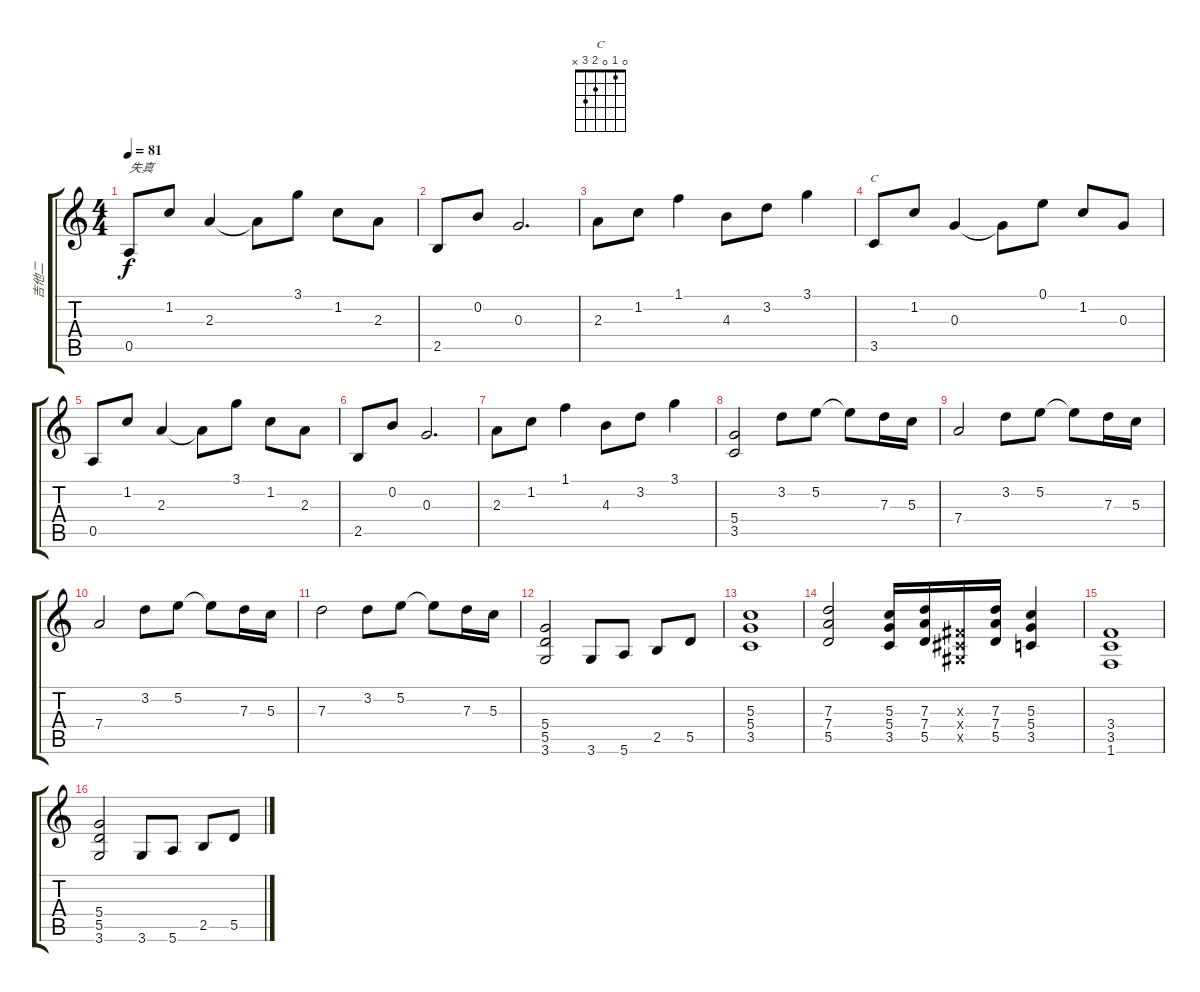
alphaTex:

\track ("吉他二" "吉他二") {instrument overdrivenguitar}
\staff {score tabs}
\tuning (E4 B3 G3 D3 A2 E2) {hide}
\chord ("C" 0 1 0 2 3 x)
\ts (4 4)
\tempo 81
\clef g2
\ks c
0.5.8{txt "失真" dy f instrument overdrivenguitar} 1.2.8 2.3.4 2.3{t}.8 3.1.8 1.2.8 2.3.8 |
2.5.8 0.2.8 0.3.2{d} |
2.3.8 1.2.8 1.1.4 4.3.8 3.2.8 3.1.4 |
3.5.8{ch "C"} 1.2.8 0.3.4 0.3{t}.8 0.1.8 1.2.8 0.3.8 |
0.5.8 1.2.8 2.3.4 2.3{t}.8 3.1.8 1.2.8 2.3.8 |
2.5.8 0.2.8 0.3.2{d} |
2.3.8 1.2.8 1.1.4 4.3.8 3.2.8 3.1.4 |
(5.4 3.5).2 3.2.8 5.2.8 5.2{t}.8 7.3.16 5.3.16 |
7.4.2 3.2.8 5.2.8 5.2{t}.8 7.3.16 5.3.16 |
7.4.2 3.2.8 5.2.8 5.2{t}.8 7.3.16 5.3.16 |
7.3.2 3.2.8 5.2.8 5.2{t}.8 7.3.16 5.3.16 |
(5.4 5.5 3.6).2 3.6.8 5.6.8 2.5.8 5.5.8 |
(5.3 5.4 3.5).1 |
(7.3 7.4 5.5).2 (5.3 5.4 3.5).16 (7.3 7.4 5.5).16 (-1.3{x} -1.4{x} -1.5{x}).16 (7.3 7.4 5.5).16 (5.3 5.4 3.5).4 |
(3.4 3.5 1.6).1 |
(5.4 5.5 3.6).2 3.6.8 5.6.8 2.5.8 5.5.8
